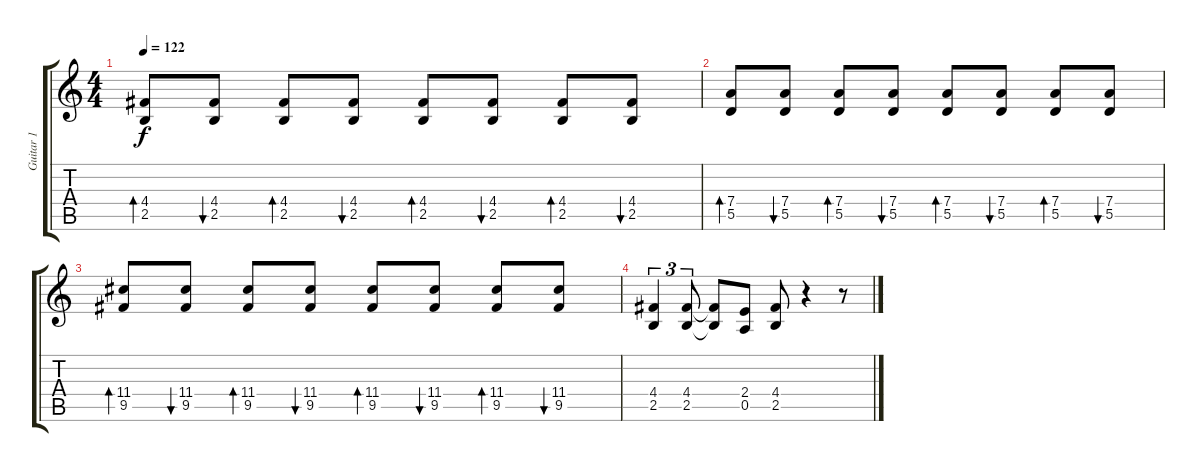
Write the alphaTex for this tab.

\track ("Guitar 1" "Guitar 1") {instrument distortionguitar}
\staff {score tabs}
\tuning (E4 B3 G3 D3 A2 E2) {hide}
\ts (4 4)
\tempo 122
\clef g2
\ks c
(4.4 2.5).8{bd 60 dy f} (4.4 2.5).8{bu 60} (4.4 2.5).8{bd 60} (4.4 2.5).8{bu 60} (4.4 2.5).8{bd 60} (4.4 2.5).8{bu 60} (4.4 2.5).8{bd 60} (4.4 2.5).8{bu 60} |
(7.4 5.5).8{bd 60} (7.4 5.5).8{bu 60} (7.4 5.5).8{bd 60} (7.4 5.5).8{bu 60} (7.4 5.5).8{bd 60} (7.4 5.5).8{bu 60} (7.4 5.5).8{bd 60} (7.4 5.5).8{bu 60} |
(11.4 9.5).8{bd 60} (11.4 9.5).8{bu 60} (11.4 9.5).8{bd 60} (11.4 9.5).8{bu 60} (11.4 9.5).8{bd 60} (11.4 9.5).8{bu 60} (11.4 9.5).8{bd 60} (11.4 9.5).8{bu 60} |
(4.4 2.5).4{tu (3 2)} (4.4 2.5).8{tu (3 2)} (4.4{t} 2.5{t}).8 (2.4 0.5).8 (4.4 2.5).8 r.4 r.8
